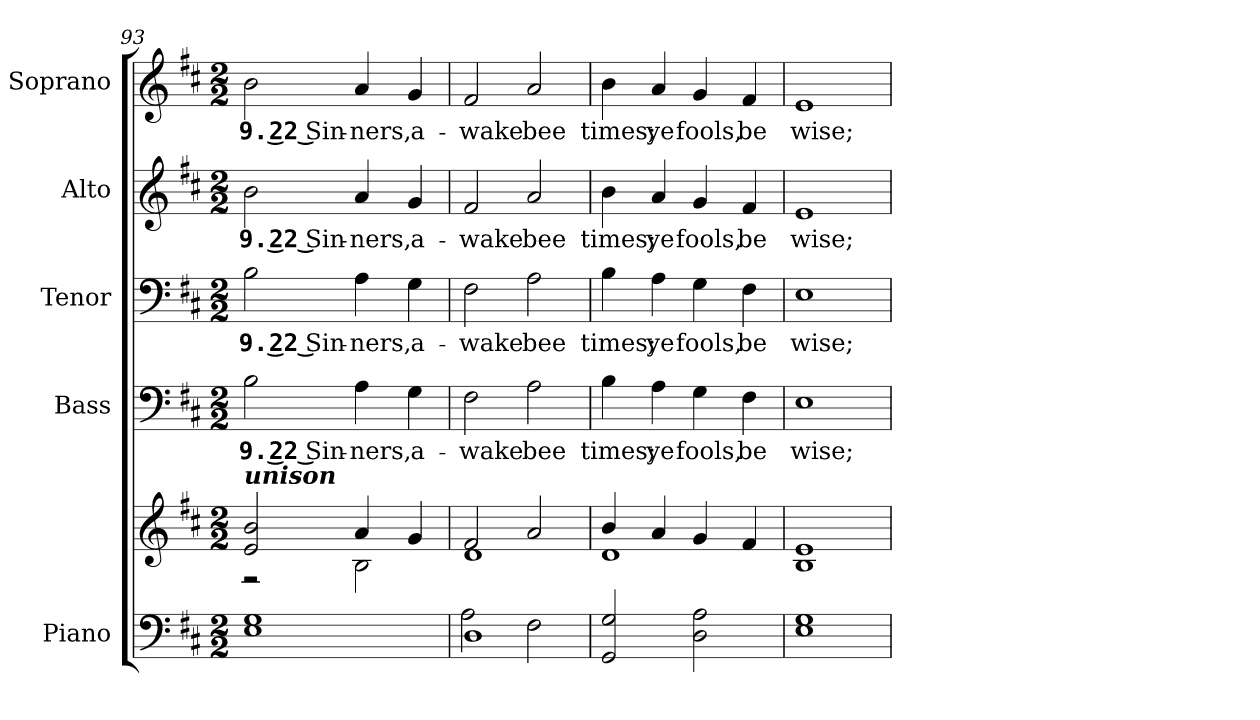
**kern	**kern	**kern	**text	**kern	**text	**kern	**text	**kern	**text
*part5	*part5	*part4	*part4	*part3	*part3	*part2	*part2	*part1	*part1
*staff6	*staff5	*staff4	*staff4	*staff3	*staff3	*staff2	*staff2	*staff1	*staff1
*I"Piano	*	*I"Bass	*	*I"Tenor	*	*I"Alto	*	*I"Soprano	*
*I'Pno.	*	*I'B.	*	*I'T.	*	*I'A.	*	*I'S.	*
*clefF4	*clefG2	*clefF4	*	*clefF4	*	*clefG2	*	*clefG2	*
*k[f#c#]	*k[f#c#]	*k[f#c#]	*	*k[f#c#]	*	*k[f#c#]	*	*k[f#c#]	*
*D:	*D:	*D:	*	*D:	*	*D:	*	*D:	*
*M2/2	*M2/2	*M2/2	*	*M2/2	*	*M2/2	*	*M2/2	*
=93	=93	=93	=93	=93	=93	=93	=93	=93	=93
*	*^	*	*	*	*	*	*	*	*
!	!	!	!	!LO:LY:b:color=#000000	!	!	!	!	!	!
!	!	!	!	!	!	!LO:LY:b:color=#000000	!	!	!	!
!	!	!	!	!	!	!	!	!LO:LY:b:color=#000000	!	!
!	!LO:TX:a:Bi:t=unison	!	!	!	!	!	!	!	!	!
!	!	!	!	!	!	!	!	!	!	!LO:LY:b:color=#000000
1Ei 1Gi	2ei/ 2bi	2r	2Bi\	9. 22 Sin-	2Bi\	9. 22 Sin-	2bi\	9. 22 Sin-	2bi\	9. 22 Sin-
!	!	!	!	!LO:LY:b:color=#000000	!	!	!	!	!	!
!	!	!	!	!	!	!LO:LY:b:color=#000000	!	!	!	!
!	!	!	!	!	!	!	!	!LO:LY:b:color=#000000	!	!
!	!	!	!	!	!	!	!	!	!	!LO:LY:b:color=#000000
.	4ai/	2Bi\	4Ai\	-ners,	4Ai\	-ners,	4ai/	-ners,	4ai/	-ners,
!	!	!	!	!LO:LY:b:color=#000000	!	!	!	!	!	!
!	!	!	!	!	!	!LO:LY:b:color=#000000	!	!	!	!
!	!	!	!	!	!	!	!	!LO:LY:b:color=#000000	!	!
!	!	!	!	!	!	!	!	!	!	!LO:LY:b:color=#000000
.	4gi/	.	4Gi\	a-	4Gi\	a-	4gi/	a-	4gi/	a-
=94	=94	=94	=94	=94	=94	=94	=94	=94	=94	=94
*^	*	*	*	*	*	*	*	*	*	*
!	!	!	!	!	!LO:LY:b:color=#000000	!	!	!	!	!	!
!	!	!	!	!	!	!	!LO:LY:b:color=#000000	!	!	!	!
!	!	!	!	!	!	!	!	!	!LO:LY:b:color=#000000	!	!
!	!	!	!	!	!	!	!	!	!	!	!LO:LY:b:color=#000000
1Di	2Ai\	2f#i/	1di	2F#i\	-wake	2F#i\	-wake	2f#i/	-wake	2f#i/	-wake
!	!	!	!	!	!LO:LY:b:color=#000000	!	!	!	!	!	!
!	!	!	!	!	!	!	!LO:LY:b:color=#000000	!	!	!	!
!	!	!	!	!	!	!	!	!	!LO:LY:b:color=#000000	!	!
!	!	!	!	!	!	!	!	!	!	!	!LO:LY:b:color=#000000
.	2F#i\	2ai/	.	2Ai\	bee	2Ai\	bee	2ai/	bee	2ai/	bee
*v	*v	*	*	*	*	*	*	*	*	*	*
=95	=95	=95	=95	=95	=95	=95	=95	=95	=95	=95
*^	*	*	*	*	*	*	*	*	*	*
!	!	!	!	!	!LO:LY:b:color=#000000	!	!	!	!	!	!
*v	*v	*	*	*	*	*	*	*	*	*	*
*^	*	*	*	*	*	*	*	*	*	*
!	!	!	!	!	!	!	!LO:LY:b:color=#000000	!	!	!	!
*v	*v	*	*	*	*	*	*	*	*	*	*
*^	*	*	*	*	*	*	*	*	*	*
!	!	!	!	!	!	!	!	!	!LO:LY:b:color=#000000	!	!
*v	*v	*	*	*	*	*	*	*	*	*	*
*^	*	*	*	*	*	*	*	*	*	*
!	!	!	!	!	!	!	!	!	!	!	!LO:LY:b:color=#000000
*v	*v	*	*	*	*	*	*	*	*	*	*
2GGi/ 2Gi	4bi/	1di	4Bi\	times;	4Bi\	times;	4bi\	times;	4bi\	times;
!	!	!	!	!LO:LY:b:color=#000000	!	!	!	!	!	!
!	!	!	!	!	!	!LO:LY:b:color=#000000	!	!	!	!
!	!	!	!	!	!	!	!	!LO:LY:b:color=#000000	!	!
!	!	!	!	!	!	!	!	!	!	!LO:LY:b:color=#000000
.	4ai/	.	4Ai\	ye	4Ai\	ye	4ai/	ye	4ai/	ye
!	!	!	!	!LO:LY:b:color=#000000	!	!	!	!	!	!
!	!	!	!	!	!	!LO:LY:b:color=#000000	!	!	!	!
!	!	!	!	!	!	!	!	!LO:LY:b:color=#000000	!	!
!	!	!	!	!	!	!	!	!	!	!LO:LY:b:color=#000000
2Di\ 2Ai	4gi/	.	4Gi\	fools,	4Gi\	fools,	4gi/	fools,	4gi/	fools,
!	!	!	!	!LO:LY:b:color=#000000	!	!	!	!	!	!
!	!	!	!	!	!	!LO:LY:b:color=#000000	!	!	!	!
!	!	!	!	!	!	!	!	!LO:LY:b:color=#000000	!	!
!	!	!	!	!	!	!	!	!	!	!LO:LY:b:color=#000000
.	4f#i/	.	4F#i\	be	4F#i\	be	4f#i/	be	4f#i/	be
*	*v	*v	*	*	*	*	*	*	*	*
!!LO:PB:g=z
=96	=96	=96	=96	=96	=96	=96	=96	=96	=96
!	!	!	!LO:LY:b:color=#000000	!	!	!	!	!	!
!	!	!	!	!	!LO:LY:b:color=#000000	!	!	!	!
!	!	!	!	!	!	!	!LO:LY:b:color=#000000	!	!
!	!	!	!	!	!	!	!	!	!LO:LY:b:color=#000000
1Ei 1Gi	1Bi 1ei	1Ei	wise;	1Ei	wise;	1ei	wise;	1ei	wise;
=	=	=	=	=	=	=	=	=	=
*-	*-	*-	*-	*-	*-	*-	*-	*-	*-
